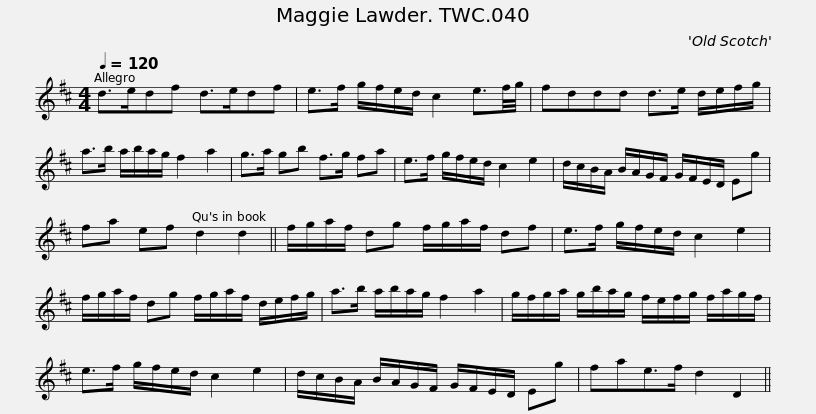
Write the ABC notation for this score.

X:1
L:1/8
Q:1/4=120
M:4/4
I:linebreak $
K:D
V:1 treble
V:1
 d>edf d>edf | e>f g/f/e/d/ c2 e3/2f/4g/4 | fddd d>e d/e/f/g/ | a>b a/b/a/g/ f2 a2 |$ g>a gb f>g fa | %5
 e>f g/f/e/d/ c2 e2 | d/c/B/A/ B/A/G/F/ G/F/E/D/ Eg | fa ef d2 d2 ||$ f/g/a/f/ dg f/g/a/f/ df | e>f g/f/e/d/ c2 e2 | %10
 f/g/a/f/ dg f/g/a/f/ d/e/f/g/ | a>b a/b/a/g/ f2 a2 |$ g/f/g/a/ g/b/a/g/ f/e/f/g/ f/a/g/f/ | e>f g/f/e/d/ c2 e2 | d/c/B/A/ B/A/G/F/ G/F/E/D/ Eg | %15
 fae>f d2 D2 || %16
